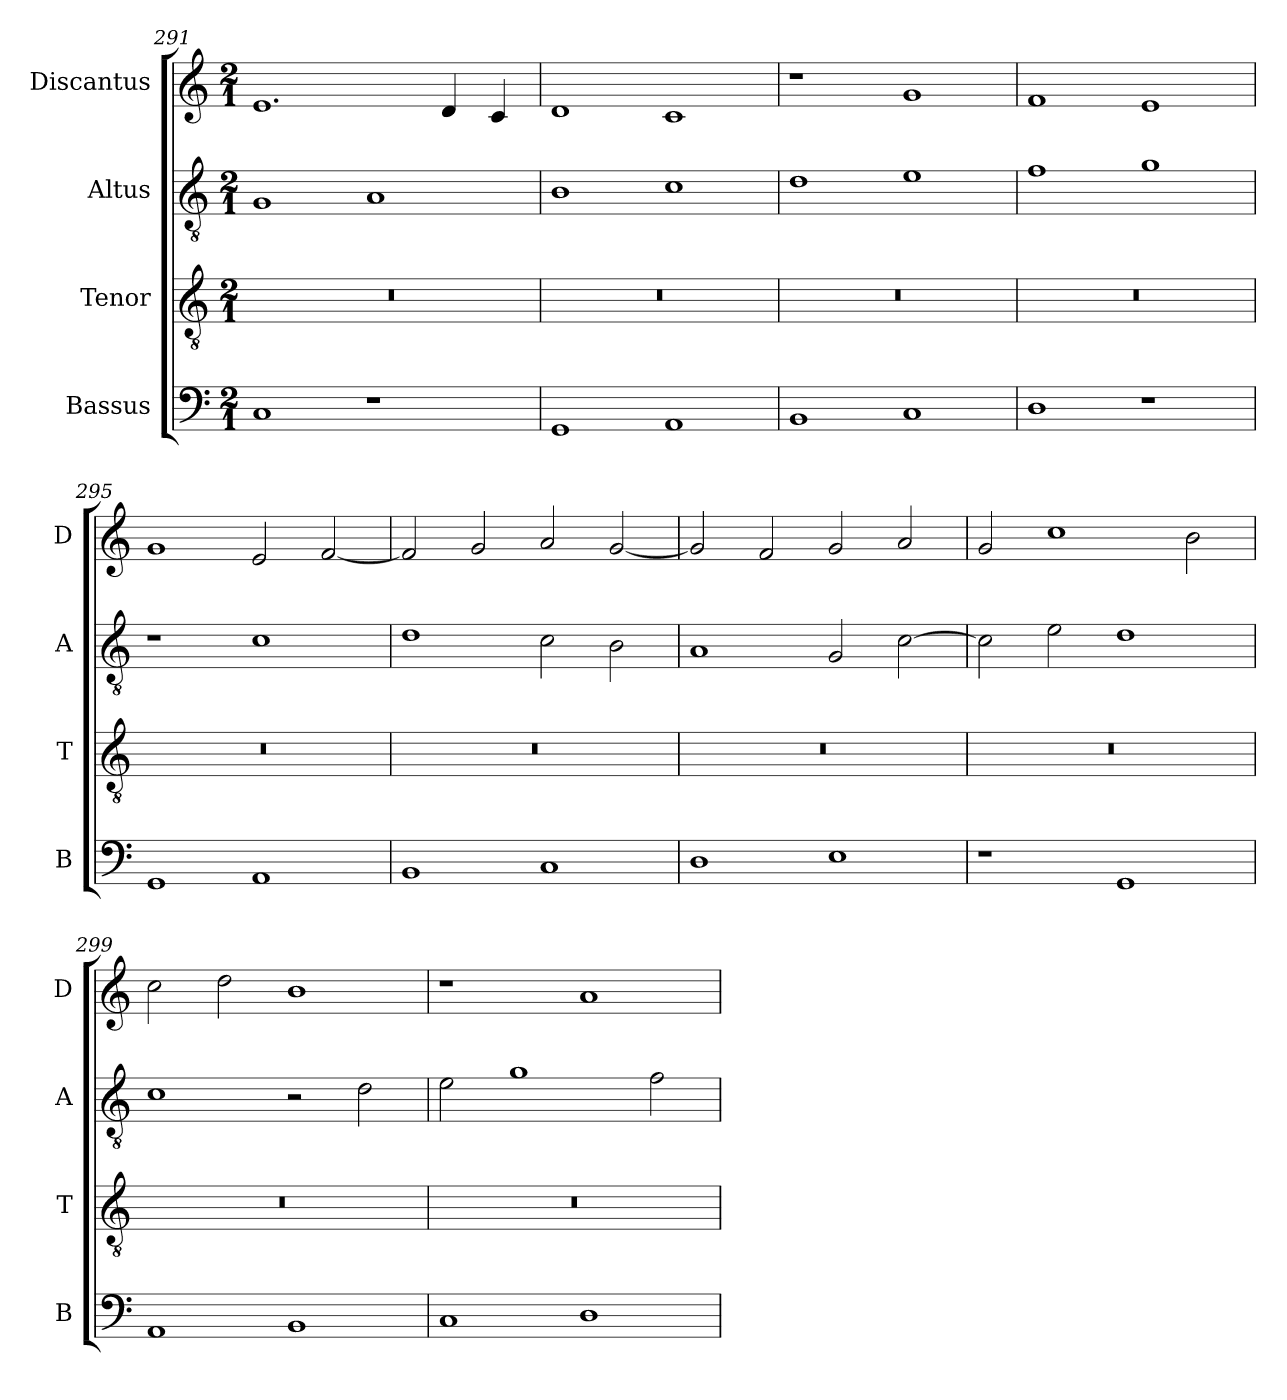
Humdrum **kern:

**kern	**kern	**kern	**kern
*part4	*part3	*part2	*part1
*staff4	*staff3	*staff2	*staff1
*I"Bassus	*I"Tenor	*I"Altus	*I"Discantus
*I'B	*I'T	*I'A	*I'D
*clefF4	*clefGv2	*clefGv2	*clefG2
*k[]	*k[]	*k[]	*k[]
*M2/1	*M2/1	*M2/1	*M2/1
=291	=291	=291	=291
1C	0r	1G	1.e
1r	.	1A	.
.	.	.	4d/
.	.	.	4c/
=292	=292	=292	=292
1GG	0r	1B	1d
1AA	.	1c	1c
=293	=293	=293	=293
1BB	0r	1d	1r
1C	.	1e	1g
=294	=294	=294	=294
1D	0r	1f	1f
1r	.	1g	1e
=295	=295	=295	=295
1GG	0r	1r	1g
1AA	.	1c	2e/
.	.	.	[2f/
=296	=296	=296	=296
1BB	0r	1d	2f/]
.	.	.	2g/
1C	.	2c\	2a/
.	.	2B\	[2g/
=297	=297	=297	=297
1D	0r	1A	2g/]
.	.	.	2f/
1E	.	2G/	2g/
.	.	[2c\	2a/
=298	=298	=298	=298
1r	0r	2c\]	2g/
.	.	2e\	1cc
1GG	.	1d	.
.	.	.	2b\
=299	=299	=299	=299
1AA	0r	1c	2cc\
.	.	.	2dd\
1BB	.	2r	1b
.	.	2d\	.
=300	=300	=300	=300
1C	0r	2e\	1r
.	.	1g	.
1D	.	.	1a
.	.	2f\	.
=	=	=	=
*-	*-	*-	*-
